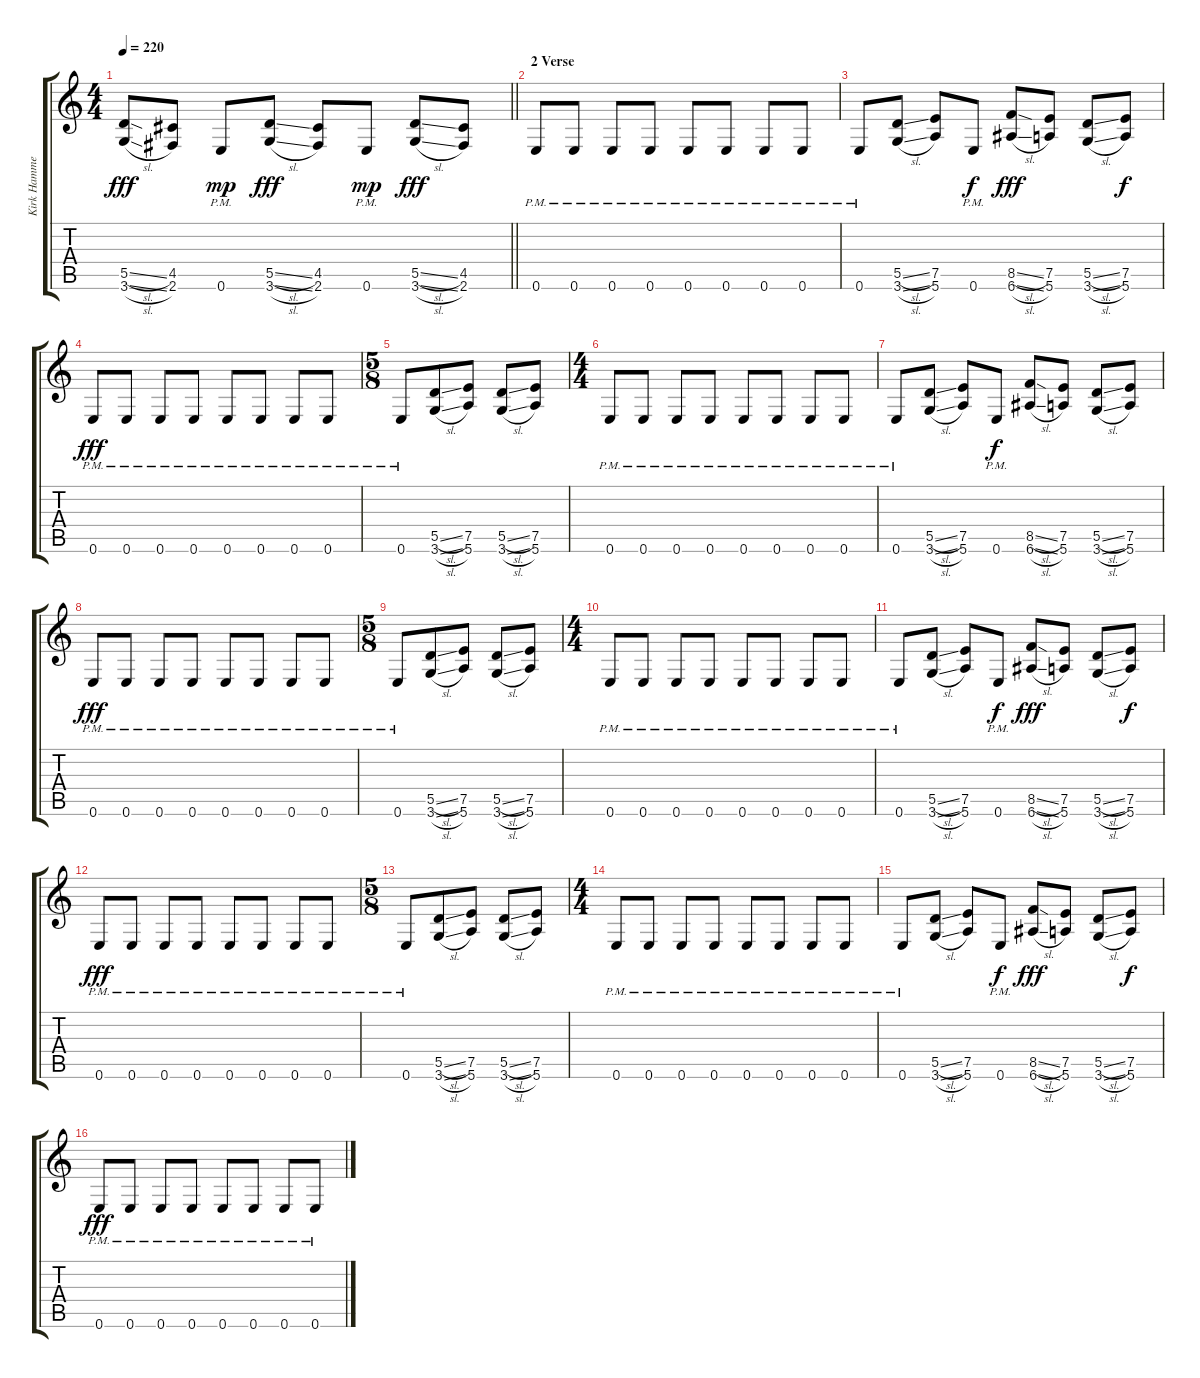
\track ("Kirk Hammet" "Kirk Hamme") {instrument distortionguitar}
\staff {score tabs}
\tuning (E4 B3 G3 D3 A2 E2) {hide}
\ts (4 4)
\tempo 220
\clef g2
\barLineRight lightlight
\ks c
(5.5{sl} 3.6{sl}).8{dy fff} (4.5 2.6).8 0.6{pm}.8{dy mp} (5.5{sl} 3.6{sl}).8{dy fff} (4.5 2.6).8 0.6{pm}.8{dy mp} (5.5{sl} 3.6{sl}).8{dy fff} (4.5 2.6).8 |
\section ("" "2 Verse")
0.6{pm}.8 0.6{pm}.8 0.6{pm}.8 0.6{pm}.8 0.6{pm}.8 0.6{pm}.8 0.6{pm}.8 0.6{pm}.8 |
0.6{pm}.8 (5.5{sl} 3.6{sl}).8 (7.5 5.6).8 0.6{pm}.8{dy f} (8.5{sl} 6.6{sl}).8{dy fff} (7.5 5.6).8 (5.5{sl} 3.6{sl}).8 (7.5 5.6).8{dy f} |
0.6{pm}.8{dy fff} 0.6{pm}.8 0.6{pm}.8 0.6{pm}.8 0.6{pm}.8 0.6{pm}.8 0.6{pm}.8 0.6{pm}.8 |
\ts (5 8)
0.6{pm}.8 (5.5{sl} 3.6{sl}).8 (7.5 5.6).8 (5.5{sl} 3.6{sl}).8 (7.5 5.6).8 |
\ts (4 4)
0.6{pm}.8 0.6{pm}.8 0.6{pm}.8 0.6{pm}.8 0.6{pm}.8 0.6{pm}.8 0.6{pm}.8 0.6{pm}.8 |
0.6{pm}.8 (5.5{sl} 3.6{sl}).8 (7.5 5.6).8 0.6{pm}.8{dy f} (8.5{sl} 6.6{sl}).8 (7.5 5.6).8 (5.5{sl} 3.6{sl}).8 (7.5 5.6).8 |
0.6{pm}.8{dy fff} 0.6{pm}.8 0.6{pm}.8 0.6{pm}.8 0.6{pm}.8 0.6{pm}.8 0.6{pm}.8 0.6{pm}.8 |
\ts (5 8)
0.6{pm}.8 (5.5{sl} 3.6{sl}).8 (7.5 5.6).8 (5.5{sl} 3.6{sl}).8 (7.5 5.6).8 |
\ts (4 4)
0.6{pm}.8 0.6{pm}.8 0.6{pm}.8 0.6{pm}.8 0.6{pm}.8 0.6{pm}.8 0.6{pm}.8 0.6{pm}.8 |
0.6{pm}.8 (5.5{sl} 3.6{sl}).8 (7.5 5.6).8 0.6{pm}.8{dy f} (8.5{sl} 6.6{sl}).8{dy fff} (7.5 5.6).8 (5.5{sl} 3.6{sl}).8 (7.5 5.6).8{dy f} |
0.6{pm}.8{dy fff} 0.6{pm}.8 0.6{pm}.8 0.6{pm}.8 0.6{pm}.8 0.6{pm}.8 0.6{pm}.8 0.6{pm}.8 |
\ts (5 8)
0.6{pm}.8 (5.5{sl} 3.6{sl}).8 (7.5 5.6).8 (5.5{sl} 3.6{sl}).8 (7.5 5.6).8 |
\ts (4 4)
0.6{pm}.8 0.6{pm}.8 0.6{pm}.8 0.6{pm}.8 0.6{pm}.8 0.6{pm}.8 0.6{pm}.8 0.6{pm}.8 |
0.6{pm}.8 (5.5{sl} 3.6{sl}).8 (7.5 5.6).8 0.6{pm}.8{dy f} (8.5{sl} 6.6{sl}).8{dy fff} (7.5 5.6).8 (5.5{sl} 3.6{sl}).8 (7.5 5.6).8{dy f} |
0.6{pm}.8{dy fff} 0.6{pm}.8 0.6{pm}.8 0.6{pm}.8 0.6{pm}.8 0.6{pm}.8 0.6{pm}.8 0.6{pm}.8
